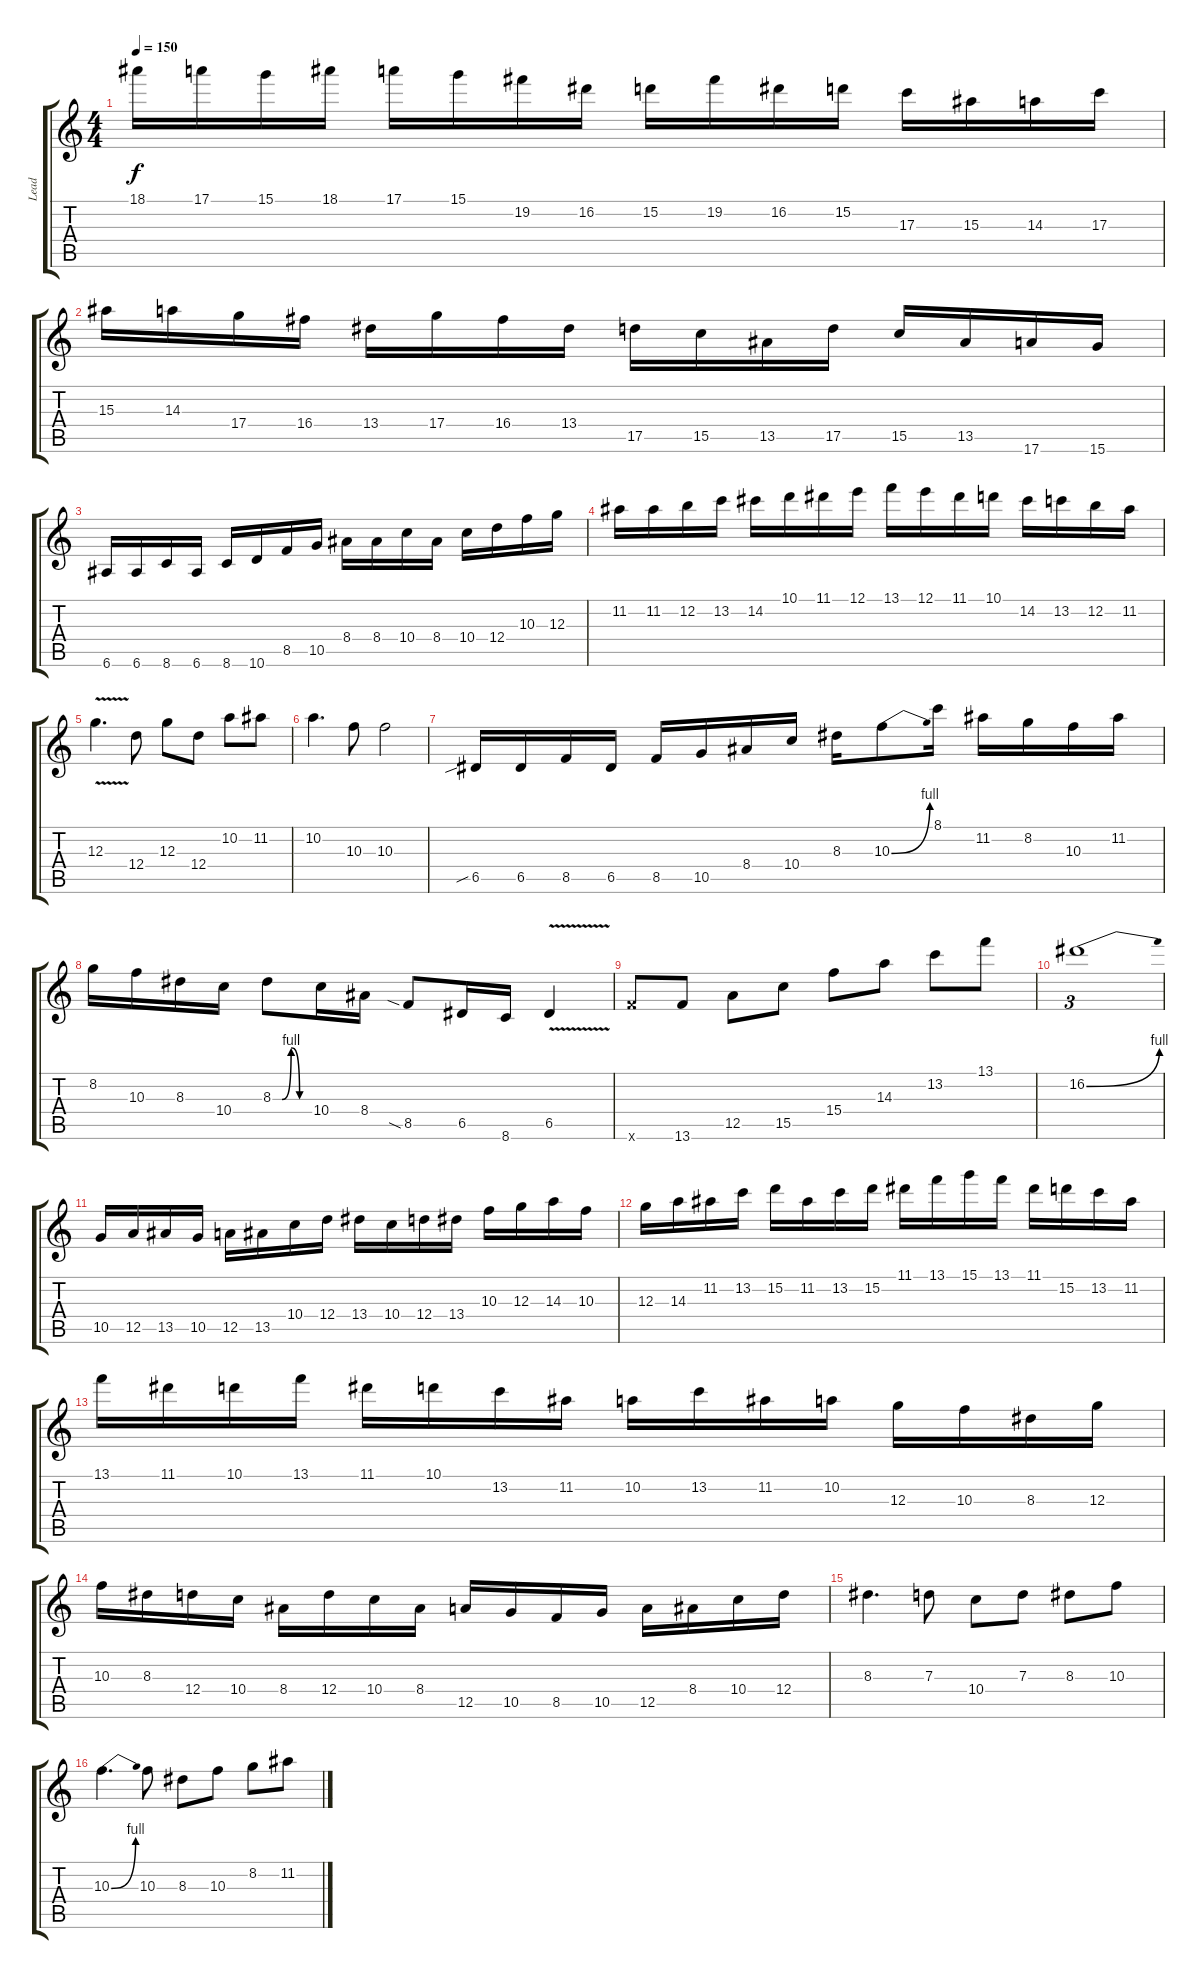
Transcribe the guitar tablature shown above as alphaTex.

\track ("Lead" "Lead") {instrument distortionguitar}
\staff {score tabs}
\tuning (E4 B3 G3 D3 A2 E2) {hide}
\ts (4 4)
\tempo 150
\clef g2
\ks c
18.1.16{dy f} 17.1.16 15.1.16 18.1.16 17.1.16 15.1.16 19.2.16 16.2.16 15.2.16 19.2.16 16.2.16 15.2.16 17.3.16 15.3.16 14.3.16 17.3.16 |
15.3.16 14.3.16 17.4.16 16.4.16 13.4.16 17.4.16 16.4.16 13.4.16 17.5.16 15.5.16 13.5.16 17.5.16 15.5.16 13.5.16 17.6.16 15.6.16 |
6.6.16 6.6.16 8.6.16 6.6.16 8.6.16 10.6.16 8.5.16 10.5.16 8.4.16 8.4.16 10.4.16 8.4.16 10.4.16 12.4.16 10.3.16 12.3.16 |
11.2.16 11.2.16 12.2.16 13.2.16 14.2.16 10.1.16 11.1.16 12.1.16 13.1.16 12.1.16 11.1.16 10.1.16 14.2.16 13.2.16 12.2.16 11.2.16 |
12.3{v}.4{d} 12.4.8 12.3.8 12.4.8 10.2.8 11.2.8 |
10.2.4{d} 10.3.8 10.3.2 |
6.5{sib}.16 6.5.16 8.5.16 6.5.16 8.5.16 10.5.16 8.4.16 10.4.16 8.3.16 10.3{be (bend 0 0 60 4)}.8 8.1.16 11.2.16 8.2.16 10.3.16 11.2.16 |
8.2.16 10.3.16 8.3.16 10.4.16 8.3{be (custom 0 0 15 0 30 4 44 0 60 0)}.8 10.4.16 8.4.16 8.5{sia}.8 6.5.16 8.6.16 6.5{v}.4 |
13.6{x}.8 13.6.8 12.5.8 15.5.8 15.4.8 14.3.8 13.2.8 13.1.8 |
16.2{be (bend 0 0 60 4)}.1{tu (3 2)} |
10.5.16 12.5.16 13.5.16 10.5.16 12.5.16 13.5.16 10.4.16 12.4.16 13.4.16 10.4.16 12.4.16 13.4.16 10.3.16 12.3.16 14.3.16 10.3.16 |
12.3.16 14.3.16 11.2.16 13.2.16 15.2.16 11.2.16 13.2.16 15.2.16 11.1.16 13.1.16 15.1.16 13.1.16 11.1.16 15.2.16 13.2.16 11.2.16 |
13.1.16 11.1.16 10.1.16 13.1.16 11.1.16 10.1.16 13.2.16 11.2.16 10.2.16 13.2.16 11.2.16 10.2.16 12.3.16 10.3.16 8.3.16 12.3.16 |
10.3.16 8.3.16 12.4.16 10.4.16 8.4.16 12.4.16 10.4.16 8.4.16 12.5.16 10.5.16 8.5.16 10.5.16 12.5.16 8.4.16 10.4.16 12.4.16 |
8.3.4{d} 7.3.8 10.4.8 7.3.8 8.3.8 10.3.8 |
10.3{be (bend 0 0 60 4)}.4{d} 10.3.8 8.3.8 10.3.8 8.2.8 11.2.8
